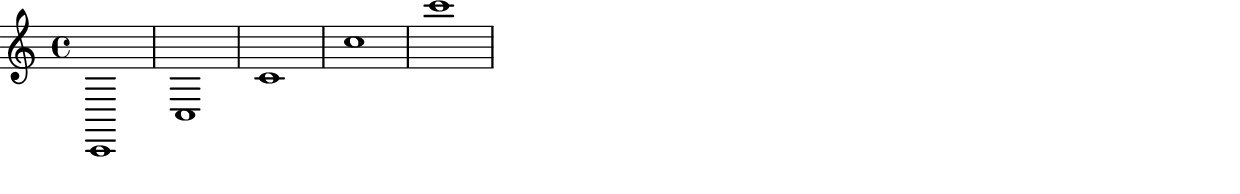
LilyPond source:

\include "lilypond-book-preamble.ly"
\paper {
  #(define dump-extents #t)

  indent = 0\mm
  line-width = 210\mm - 2.0 * 0.4\in
  ragged-right = ##t
  force-assignment = #""
  line-width = #(- line-width (* mm  3.000000))
}
\header {
  title = ""
  composer = ""
}
\layout {
}

<<
    \new Staff {   \set Staff.instrumentName = "" \set Staff.shortInstrumentName = "" \time 4/4 \clef treble c,1 c1 c'1 c''1 c'''1
               }
>>